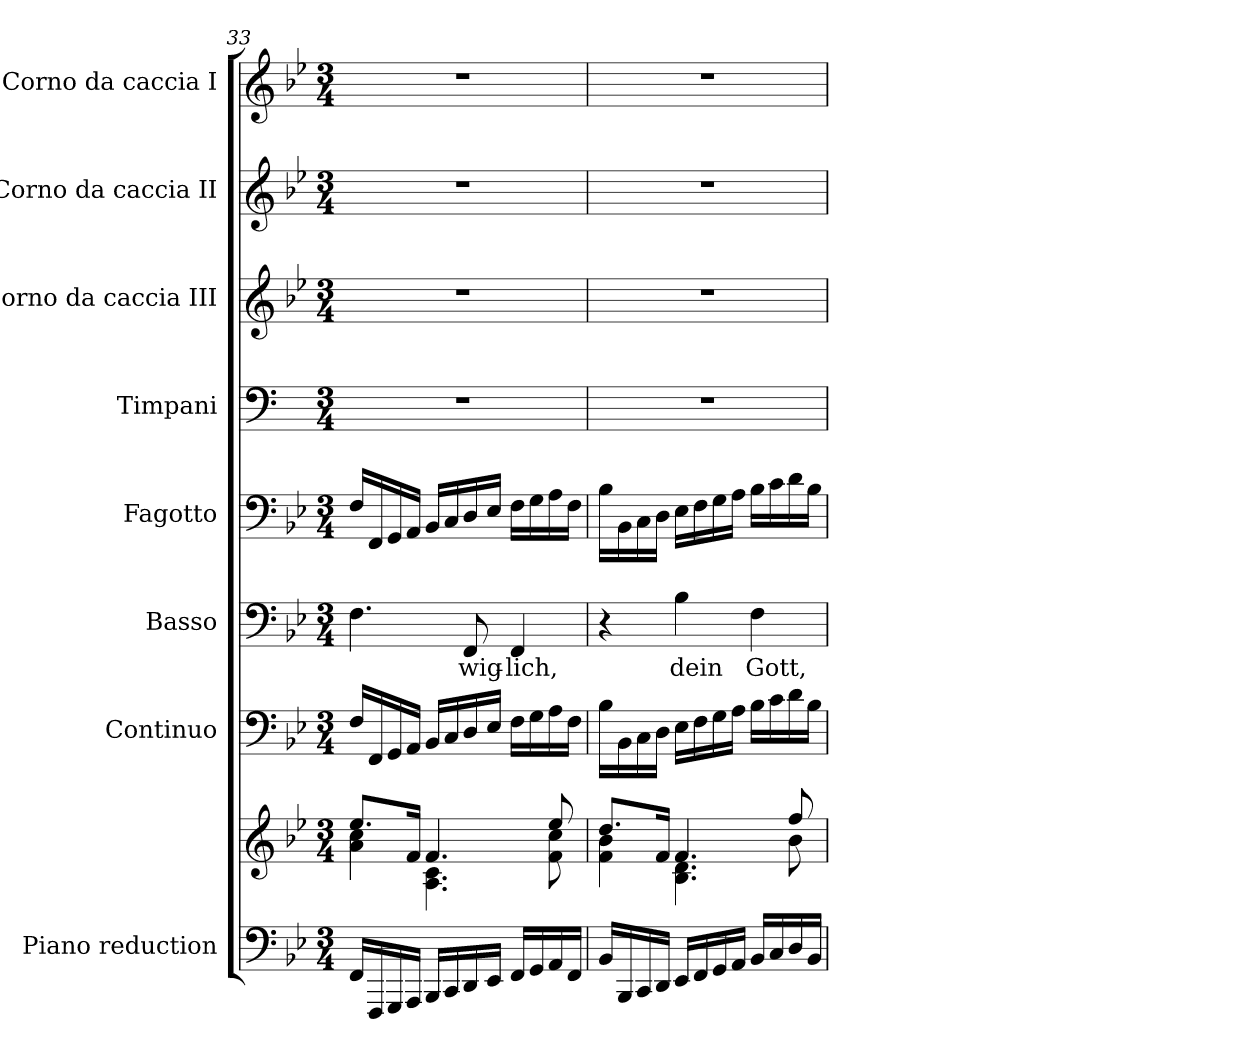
**kern	**kern	**kern	**kern	**text	**kern	**kern	**kern	**kern	**kern
*part8	*part8	*part7	*part6	*part6	*part5	*part4	*part3	*part2	*part1
*staff9	*staff8	*staff7	*staff6	*staff6	*staff5	*staff4	*staff3	*staff2	*staff1
*I"Piano reduction	*	*I"Continuo	*I"Basso	*	*I"Fagotto	*I"Timpani	*I"Corno da caccia III	*I"Corno da caccia II	*I"Corno da caccia I
*I'Pno	*	*	*	*	*	*I'Timp	*	*	*
*clefF4	*clefG2	*clefF4	*clefF4	*	*clefF4	*clefF4	*clefG2	*clefG2	*clefG2
*	*	*	*	*	*	*ITrd1c2	*ITrd8c14	*ITrd8c14	*ITrd8c14
*k[b-e-]	*k[b-e-]	*k[b-e-]	*k[b-e-]	*	*k[b-e-]	*k[b-e-]	*k[b-e-]	*k[b-e-]	*k[b-e-]
*M3/4	*M3/4	*M3/4	*M3/4	*	*M3/4	*M3/4	*M3/4	*M3/4	*M3/4
=33	=33	=33	=33	=33	=33	=33	=33	=33	=33
*	*^	*	*	*	*	*	*	*	*
16FF/LL	8.ee-/L	4a\ 4cc\	16F/LL	4.F\	.	16F/LL	2.r	2.r	2.r	2.r
16FFF/	.	.	16FF/	.	.	16FF/	.	.	.	.
16GGG/	.	.	16GG/	.	.	16GG/	.	.	.	.
16AAA/JJ	16f/Jk	.	16AA/JJ	.	.	16AA/JJ	.	.	.	.
16BBB-/LL	4.f/	4.A\ 4.c\	16BB-/LL	.	.	16BB-/LL	.	.	.	.
16CC/	.	.	16C/	.	.	16C/	.	.	.	.
!	!	!	!	!	!LO:LY:b	!	!	!	!	!
16DD/	.	.	16D/	8FF/	-wig-	16D/	.	.	.	.
16EE-/JJ	.	.	16E-/JJ	.	.	16E-/JJ	.	.	.	.
!	!	!	!	!	!LO:LY:b	!	!	!	!	!
16FF/LL	.	.	16F\LL	4FF/	-lich,	16F\LL	.	.	.	.
16GG/	.	.	16G\	.	.	16G\	.	.	.	.
16AA/	8ee-/	8f\ 8cc\	16A\	.	.	16A\	.	.	.	.
16FF/JJ	.	.	16F\JJ	.	.	16F\JJ	.	.	.	.
!!LO:PB:g=z
=34	=34	=34	=34	=34	=34	=34	=34	=34	=34	=34
16BB-/LL	8.dd/L	4f\ 4b-\	16B-\LL	4r	.	16B-\LL	2.r	2.r	2.r	2.r
16BBB-/	.	.	16BB-\	.	.	16BB-\	.	.	.	.
16CC/	.	.	16C\	.	.	16C\	.	.	.	.
16DD/JJ	16f/Jk	.	16D\JJ	.	.	16D\JJ	.	.	.	.
!	!	!	!	!	!LO:LY:b	!	!	!	!	!
16EE-/LL	4.f/	4.B-\ 4.d\	16E-\LL	4B-\	dein	16E-\LL	.	.	.	.
16FF/	.	.	16F\	.	.	16F\	.	.	.	.
16GG/	.	.	16G\	.	.	16G\	.	.	.	.
16AA/JJ	.	.	16A\JJ	.	.	16A\JJ	.	.	.	.
!	!	!	!	!	!LO:LY:b	!	!	!	!	!
16BB-/LL	.	.	16B-\LL	4F\	Gott,	16B-\LL	.	.	.	.
16C/	.	.	16c\	.	.	16c\	.	.	.	.
16D/	8ff/	8b-\	16d\	.	.	16d\	.	.	.	.
16BB-/JJ	.	.	16B-\JJ	.	.	16B-\JJ	.	.	.	.
*	*v	*v	*	*	*	*	*	*	*	*
=	=	=	=	=	=	=	=	=	=
*-	*-	*-	*-	*-	*-	*-	*-	*-	*-
